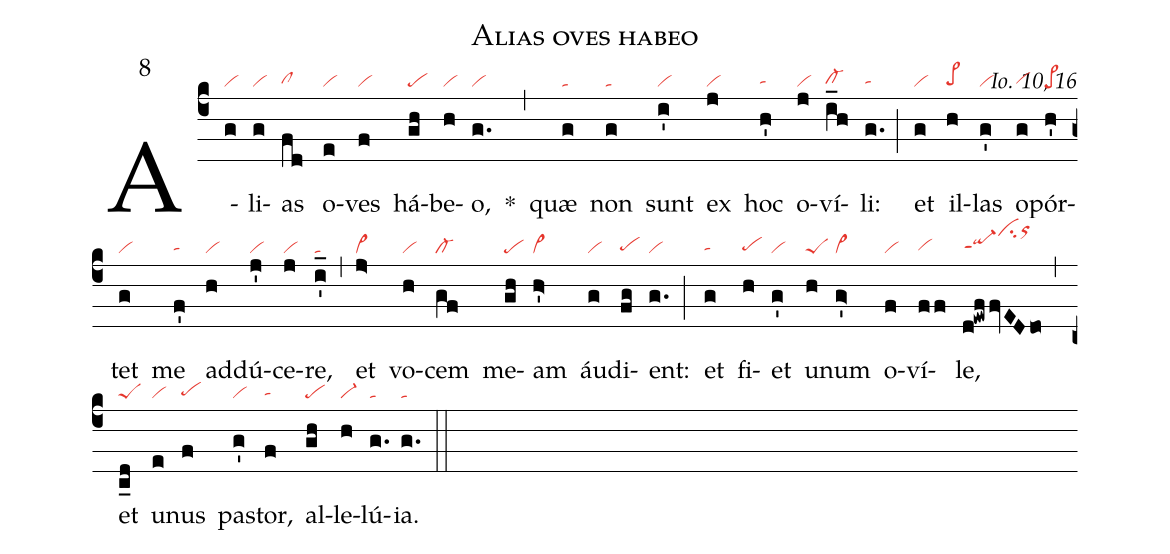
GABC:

name: Alias oves habeo;
mode: 8;
commentary: Io. 10, 16;
nabc-lines: 1;
%%
(c4)
A(g|vi)li(g|vi)as(fd|clhg) o(e|vi)ves(f|vi) há(gh|pe)be(h|vi)o,(g.|vi) *(,)
quæ(g|ta) non(g|ta) sunt(i'|vi) ex(j|vi) hoc(h'|tahg) o(j|vi)ví(i_h|cl-hg)li:(g.|tahg) (;)
et(g|vi) il(h|pe>hg)las(g'|vi) o(g|vihg)pór(h'|pe>)tet(g|vi) me(f'|tahg) ad(h|vi)dú(j'|vi)ce(j|vi)re,(i'_|ta) (,)
et(j>|vi>) vo(h|vi)cem(gf|cl-) me(gh|pe)am(h>'|vi>) áu(g|vi)di(fg|pehg)ent:(g.|vi) (;)
et(g|tahg) fi(h|pehg)et(g'|vi) u(h|peS)num(g>'|vi>) o(f|vi)ví(ff|vihg)le,(d!ewffvEDdo|qi-hippt1cihlorhm) (,)
et(c_d|peS) u(e|vi)nus(f|pehg) pas(g'|vi)tor,(f|tahg) al(gh|pe)le(h|vi-)lú(g.|ta)ia.(g.|ta) (::)
